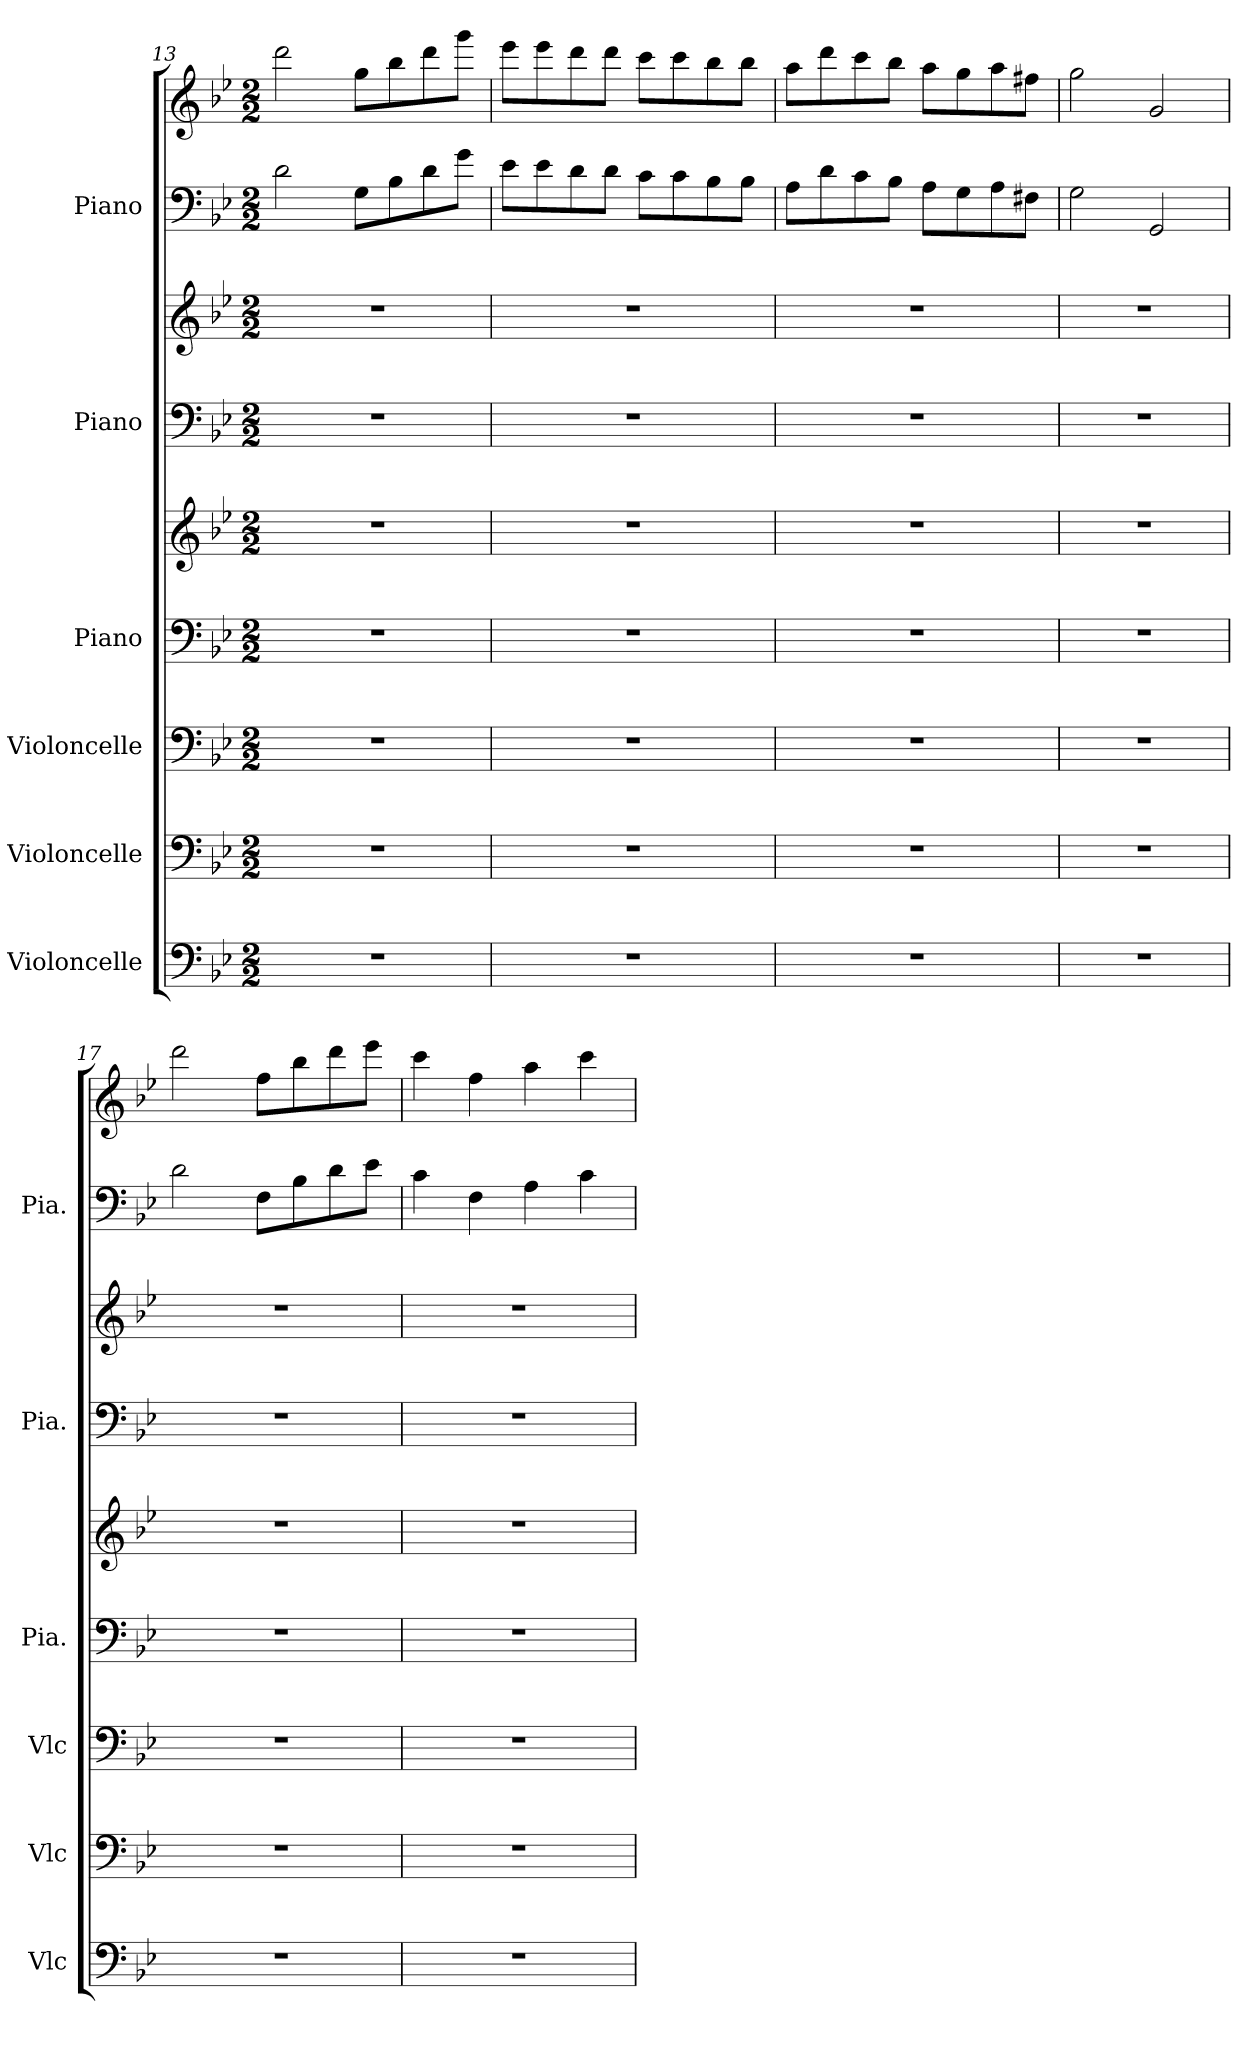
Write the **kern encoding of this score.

**kern	**kern	**kern	**kern	**kern	**kern	**kern	**kern	**kern
*part6	*part5	*part4	*part3	*part3	*part2	*part2	*part1	*part1
*staff9	*staff8	*staff7	*staff6	*staff5	*staff4	*staff3	*staff2	*staff1
*I"Violoncelle	*I"Violoncelle	*I"Violoncelle	*I"Piano	*	*I"Piano	*	*I"Piano	*
*I'Vlc	*I'Vlc	*I'Vlc	*I'Pia.	*	*I'Pia.	*	*I'Pia.	*
*clefF4	*clefF4	*clefF4	*clefF4	*clefG2	*clefF4	*clefG2	*clefF4	*clefG2
*k[b-e-]	*k[b-e-]	*k[b-e-]	*k[b-e-]	*k[b-e-]	*k[b-e-]	*k[b-e-]	*k[b-e-]	*k[b-e-]
*M2/2	*M2/2	*M2/2	*M2/2	*M2/2	*M2/2	*M2/2	*M2/2	*M2/2
=13	=13	=13	=13	=13	=13	=13	=13	=13
1r	1r	1r	1r	1r	1r	1r	2d\	2ddd\
.	.	.	.	.	.	.	8G\L	8gg\L
.	.	.	.	.	.	.	8B-\	8bb-\
.	.	.	.	.	.	.	8d\	8ddd\
.	.	.	.	.	.	.	8g\J	8ggg\J
=14	=14	=14	=14	=14	=14	=14	=14	=14
1r	1r	1r	1r	1r	1r	1r	8e-\L	8eee-\L
.	.	.	.	.	.	.	8e-\	8eee-\
.	.	.	.	.	.	.	8d\	8ddd\
.	.	.	.	.	.	.	8d\J	8ddd\J
.	.	.	.	.	.	.	8c\L	8ccc\L
.	.	.	.	.	.	.	8c\	8ccc\
.	.	.	.	.	.	.	8B-\	8bb-\
.	.	.	.	.	.	.	8B-\J	8bb-\J
=15	=15	=15	=15	=15	=15	=15	=15	=15
1r	1r	1r	1r	1r	1r	1r	8A\L	8aa\L
.	.	.	.	.	.	.	8d\	8ddd\
.	.	.	.	.	.	.	8c\	8ccc\
.	.	.	.	.	.	.	8B-\J	8bb-\J
.	.	.	.	.	.	.	8A\L	8aa\L
.	.	.	.	.	.	.	8G\	8gg\
.	.	.	.	.	.	.	8A\	8aa\
.	.	.	.	.	.	.	8F#X\J	8ff#X\J
=16	=16	=16	=16	=16	=16	=16	=16	=16
1r	1r	1r	1r	1r	1r	1r	2G\	2gg\
.	.	.	.	.	.	.	2GG/	2g/
!!LO:PB:g=z
=17	=17	=17	=17	=17	=17	=17	=17	=17
1r	1r	1r	1r	1r	1r	1r	2d\	2ddd\
.	.	.	.	.	.	.	8F\L	8ff\L
.	.	.	.	.	.	.	8B-\	8bb-\
.	.	.	.	.	.	.	8d\	8ddd\
.	.	.	.	.	.	.	8e-\J	8eee-\J
=18	=18	=18	=18	=18	=18	=18	=18	=18
1r	1r	1r	1r	1r	1r	1r	4c\	4ccc\
.	.	.	.	.	.	.	4F\	4ff\
.	.	.	.	.	.	.	4A\	4aa\
.	.	.	.	.	.	.	4c\	4ccc\
=	=	=	=	=	=	=	=	=
*-	*-	*-	*-	*-	*-	*-	*-	*-
